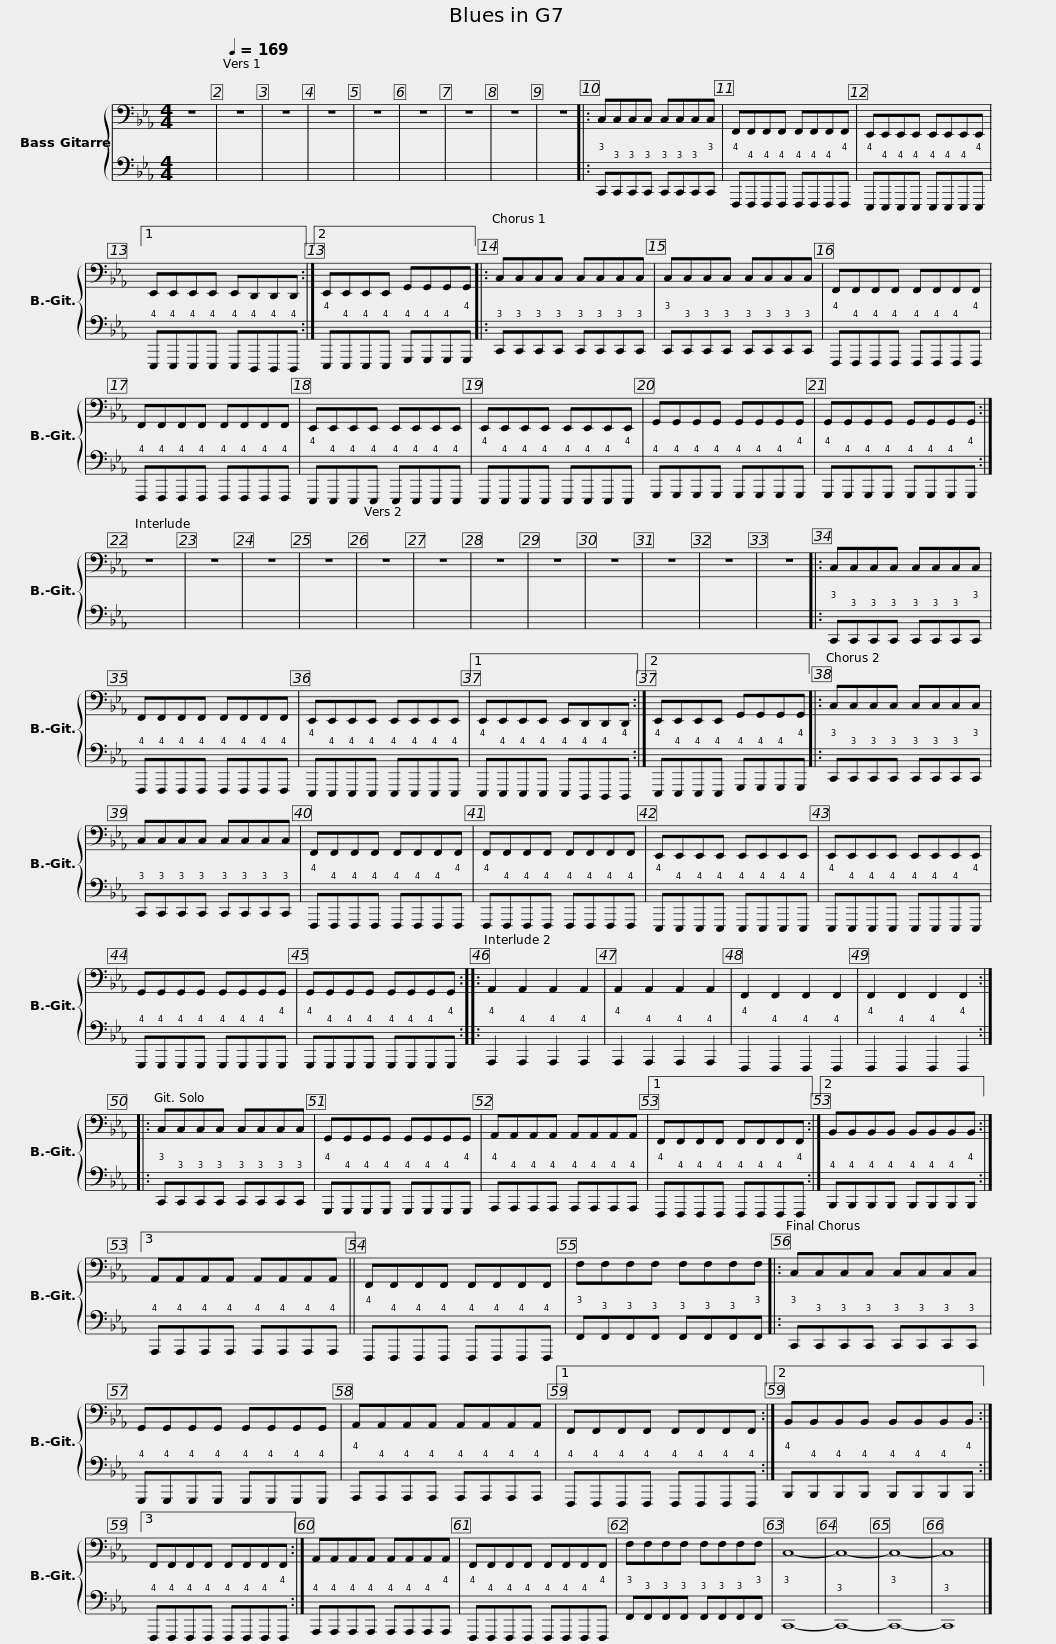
X:1
%%score { 1 | 2 }
L:1/8
M:4/4
I:linebreak $
K:Eb
V:1 bass transpose=-12
V:2 tab transpose=-12 stafflines=4 strings="D2,A2,D3,G3 "
V:1
 z8 |[Q:1/4=169] z8 | z8 | z8 | z8 | %5
 z8 | z8 | z8 | z8 |: C,C,C,C, C,C,C,C, |$ %10
 F,,F,,F,,F,, F,,F,,F,,F,, | E,,E,,E,,E,, E,,E,,E,,E,, |1 E,,E,,E,,E,, E,,D,,D,,D,, :|2 E,,E,,E,,E,, G,,G,,G,,G,, |:$ C,C,C,C, C,C,C,C, | %15
 C,C,C,C, C,C,C,C, | F,,F,,F,,F,, F,,F,,F,,F,, | F,,F,,F,,F,, F,,F,,F,,F,, |$ E,,E,,E,,E,, E,,E,,E,,E,, | E,,E,,E,,E,, E,,E,,E,,E,, | %20
 G,,G,,G,,G,, G,,G,,G,,G,, | G,,G,,G,,G,, G,,G,,G,,G,, :| z8 |$ z8 | z8 | %25
 z8 | z8 | z8 | z8 | z8 | %30
 z8 | z8 | z8 | z8 |: C,C,C,C, C,C,C,C, | %35
 F,,F,,F,,F,, F,,F,,F,,F,, |$ E,,E,,E,,E,, E,,E,,E,,E,, |1 E,,E,,E,,E,, E,,D,,D,,D,, :|2 E,,E,,E,,E,, G,,G,,G,,G,, |: C,C,C,C, C,C,C,C, |$ %40
 C,C,C,C, C,C,C,C, | F,,F,,F,,F,, F,,F,,F,,F,, | F,,F,,F,,F,, F,,F,,F,,F,, | E,,E,,E,,E,, E,,E,,E,,E,, |$ E,,E,,E,,E,, E,,E,,E,,E,, | %45
 G,,G,,G,,G,, G,,G,,G,,G,, | G,,G,,G,,G,, G,,G,,G,,G,, :: A,,2 A,,2 A,,2 A,,2 | A,,2 A,,2 A,,2 A,,2 |$ F,,2 F,,2 F,,2 F,,2 | %50
 F,,2 F,,2 F,,2 F,,2 :: C,C,C,C, C,C,C,C, | G,,G,,G,,G,, G,,G,,G,,G,, | A,,A,,A,,A,, A,,A,,A,,A,, |1$ F,,F,,F,,F,, F,,F,,F,,F,, :|2 %55
 B,,B,,B,,B,, B,,B,,B,,B,, :|3 A,,A,,A,,A,, A,,A,,A,,A,, || F,,F,,F,,F,, F,,F,,F,,F,, |$ F,F,F,F, F,F,F,F, |: C,C,C,C, C,C,C,C, | %60
 G,,G,,G,,G,, G,,G,,G,,G,, | A,,A,,A,,A,, A,,A,,A,,A,, |1 F,,F,,F,,F,, F,,F,,F,,F,, :|2$ B,,B,,B,,B,, B,,B,,B,,B,, :|3 F,,F,,F,,F,, F,,F,,F,,F,, :| %65
 A,,A,,A,,A,, A,,A,,A,,A,, | F,,F,,F,,F,, F,,F,,F,,F,, | F,F,F,F, F,F,F,F, |$ C,8- | C,8- | %70
 C,8- | C,8 |] %72
V:2
 x8 | x8 | x8 | x8 | x8 | %5
 x8 | x8 | x8 | x8 |: !3!C,,!3!C,,!3!C,,!3!C,, !3!C,,!3!C,,!3!C,,!3!C,, |$ %10
 !4!F,,,!4!F,,,!4!F,,,!4!F,,, !4!F,,,!4!F,,,!4!F,,,!4!F,,, | !4!E,,,!4!E,,,!4!E,,,!4!E,,, !4!E,,,!4!E,,,!4!E,,,!4!E,,, |1 !4!E,,,!4!E,,,!4!E,,,!4!E,,, !4!E,,,!4!D,,,!4!D,,,!4!D,,, :|2 !4!E,,,!4!E,,,!4!E,,,!4!E,,, !4!G,,,!4!G,,,!4!G,,,!4!G,,, |:$ !3!C,,!3!C,,!3!C,,!3!C,, !3!C,,!3!C,,!3!C,,!3!C,, | %15
 !3!C,,!3!C,,!3!C,,!3!C,, !3!C,,!3!C,,!3!C,,!3!C,, | !4!F,,,!4!F,,,!4!F,,,!4!F,,, !4!F,,,!4!F,,,!4!F,,,!4!F,,, | !4!F,,,!4!F,,,!4!F,,,!4!F,,, !4!F,,,!4!F,,,!4!F,,,!4!F,,, |$ !4!E,,,!4!E,,,!4!E,,,!4!E,,, !4!E,,,!4!E,,,!4!E,,,!4!E,,, | !4!E,,,!4!E,,,!4!E,,,!4!E,,, !4!E,,,!4!E,,,!4!E,,,!4!E,,, | %20
 !4!G,,,!4!G,,,!4!G,,,!4!G,,, !4!G,,,!4!G,,,!4!G,,,!4!G,,, | !4!G,,,!4!G,,,!4!G,,,!4!G,,, !4!G,,,!4!G,,,!4!G,,,!4!G,,, :| x8 |$ x8 | x8 | %25
 x8 | x8 | x8 | x8 | x8 | %30
 x8 | x8 | x8 | x8 |: !3!C,,!3!C,,!3!C,,!3!C,, !3!C,,!3!C,,!3!C,,!3!C,, | %35
 !4!F,,,!4!F,,,!4!F,,,!4!F,,, !4!F,,,!4!F,,,!4!F,,,!4!F,,, |$ !4!E,,,!4!E,,,!4!E,,,!4!E,,, !4!E,,,!4!E,,,!4!E,,,!4!E,,, |1 !4!E,,,!4!E,,,!4!E,,,!4!E,,, !4!E,,,!4!D,,,!4!D,,,!4!D,,, :|2 !4!E,,,!4!E,,,!4!E,,,!4!E,,, !4!G,,,!4!G,,,!4!G,,,!4!G,,, |: !3!C,,!3!C,,!3!C,,!3!C,, !3!C,,!3!C,,!3!C,,!3!C,, |$ %40
 !3!C,,!3!C,,!3!C,,!3!C,, !3!C,,!3!C,,!3!C,,!3!C,, | !4!F,,,!4!F,,,!4!F,,,!4!F,,, !4!F,,,!4!F,,,!4!F,,,!4!F,,, | !4!F,,,!4!F,,,!4!F,,,!4!F,,, !4!F,,,!4!F,,,!4!F,,,!4!F,,, | !4!E,,,!4!E,,,!4!E,,,!4!E,,, !4!E,,,!4!E,,,!4!E,,,!4!E,,, |$ !4!E,,,!4!E,,,!4!E,,,!4!E,,, !4!E,,,!4!E,,,!4!E,,,!4!E,,, | %45
 !4!G,,,!4!G,,,!4!G,,,!4!G,,, !4!G,,,!4!G,,,!4!G,,,!4!G,,, | !4!G,,,!4!G,,,!4!G,,,!4!G,,, !4!G,,,!4!G,,,!4!G,,,!4!G,,, :: !4!A,,,2 !4!A,,,2 !4!A,,,2 !4!A,,,2 | !4!A,,,2 !4!A,,,2 !4!A,,,2 !4!A,,,2 |$ !4!F,,,2 !4!F,,,2 !4!F,,,2 !4!F,,,2 | %50
 !4!F,,,2 !4!F,,,2 !4!F,,,2 !4!F,,,2 :: !3!C,,!3!C,,!3!C,,!3!C,, !3!C,,!3!C,,!3!C,,!3!C,, | !4!G,,,!4!G,,,!4!G,,,!4!G,,, !4!G,,,!4!G,,,!4!G,,,!4!G,,, | !4!A,,,!4!A,,,!4!A,,,!4!A,,, !4!A,,,!4!A,,,!4!A,,,!4!A,,, |1$ !4!F,,,!4!F,,,!4!F,,,!4!F,,, !4!F,,,!4!F,,,!4!F,,,!4!F,,, :|2 %55
 !4!B,,,!4!B,,,!4!B,,,!4!B,,, !4!B,,,!4!B,,,!4!B,,,!4!B,,, :|3 !4!A,,,!4!A,,,!4!A,,,!4!A,,, !4!A,,,!4!A,,,!4!A,,,!4!A,,, || !4!F,,,!4!F,,,!4!F,,,!4!F,,, !4!F,,,!4!F,,,!4!F,,,!4!F,,, |$ !3!F,,!3!F,,!3!F,,!3!F,, !3!F,,!3!F,,!3!F,,!3!F,, |: !3!C,,!3!C,,!3!C,,!3!C,, !3!C,,!3!C,,!3!C,,!3!C,, | %60
 !4!G,,,!4!G,,,!4!G,,,!4!G,,, !4!G,,,!4!G,,,!4!G,,,!4!G,,, | !4!A,,,!4!A,,,!4!A,,,!4!A,,, !4!A,,,!4!A,,,!4!A,,,!4!A,,, |1 !4!F,,,!4!F,,,!4!F,,,!4!F,,, !4!F,,,!4!F,,,!4!F,,,!4!F,,, :|2$ !4!B,,,!4!B,,,!4!B,,,!4!B,,, !4!B,,,!4!B,,,!4!B,,,!4!B,,, :|3 !4!F,,,!4!F,,,!4!F,,,!4!F,,, !4!F,,,!4!F,,,!4!F,,,!4!F,,, :| %65
 !4!A,,,!4!A,,,!4!A,,,!4!A,,, !4!A,,,!4!A,,,!4!A,,,!4!A,,, | !4!F,,,!4!F,,,!4!F,,,!4!F,,, !4!F,,,!4!F,,,!4!F,,,!4!F,,, | !3!F,,!3!F,,!3!F,,!3!F,, !3!F,,!3!F,,!3!F,,!3!F,, |$ !3!C,,8- | !3!C,,8- | %70
 !3!C,,8- | !3!C,,8 |] %72
